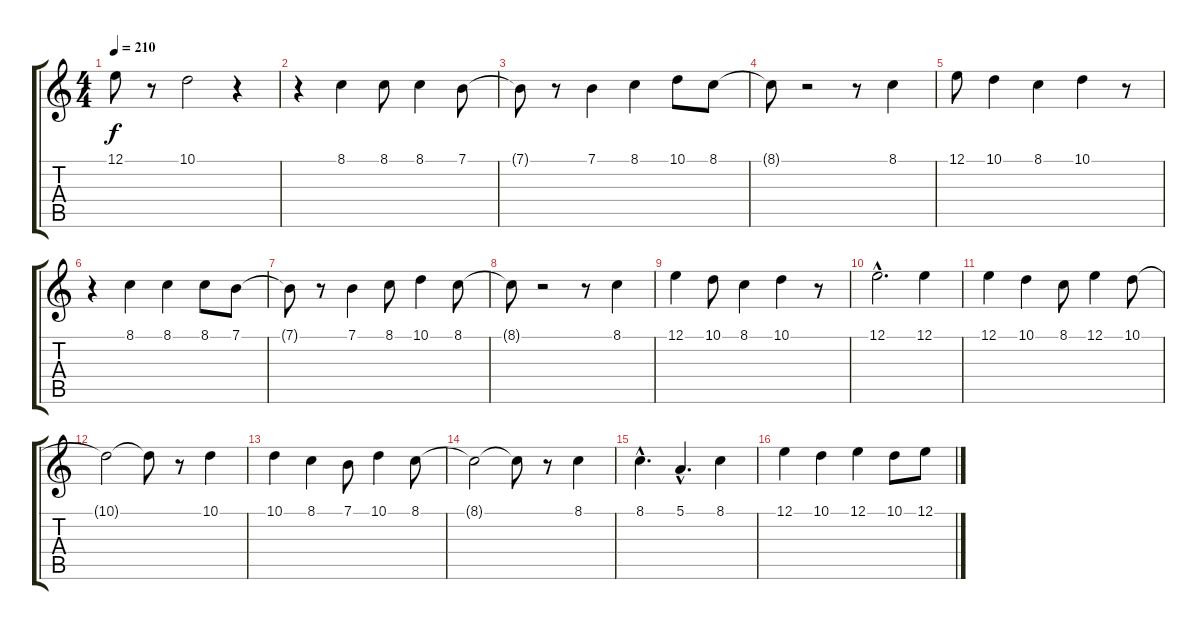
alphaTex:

\track "" {instrument fx5brightness}
\staff {score tabs}
\tuning (E4 B3 G3 D3 A2 E2) {hide}
\ts (4 4)
\tempo 210
\clef g2
\ks c
12.1{t}.8{dy f} r.8 10.1.2 r.4 |
r.4 8.1.4 8.1.8 8.1.4 7.1.8 |
7.1{t}.8 r.8 7.1.4 8.1.4 10.1.8 8.1.8 |
8.1{t}.8 r.2 r.8 8.1.4 |
12.1.8 10.1.4 8.1.4 10.1.4 r.8 |
r.4 8.1.4 8.1.4 8.1.8 7.1.8 |
7.1{t}.8 r.8 7.1.4 8.1.8 10.1.4 8.1.8 |
8.1{t}.8 r.2 r.8 8.1.4 |
12.1.4 10.1.8 8.1.4 10.1.4 r.8 |
12.1{hac}.2{d} 12.1.4 |
12.1.4 10.1.4 8.1.8 12.1.4 10.1.8 |
10.1{t}.2 10.1{t}.8 r.8 10.1.4 |
10.1.4 8.1.4 7.1.8 10.1.4 8.1.8 |
8.1{t}.2 8.1{t}.8 r.8 8.1.4 |
8.1{hac}.4{d} 5.1{hac}.4{d} 8.1.4 |
12.1.4 10.1.4 12.1.4 10.1.8 12.1.8
